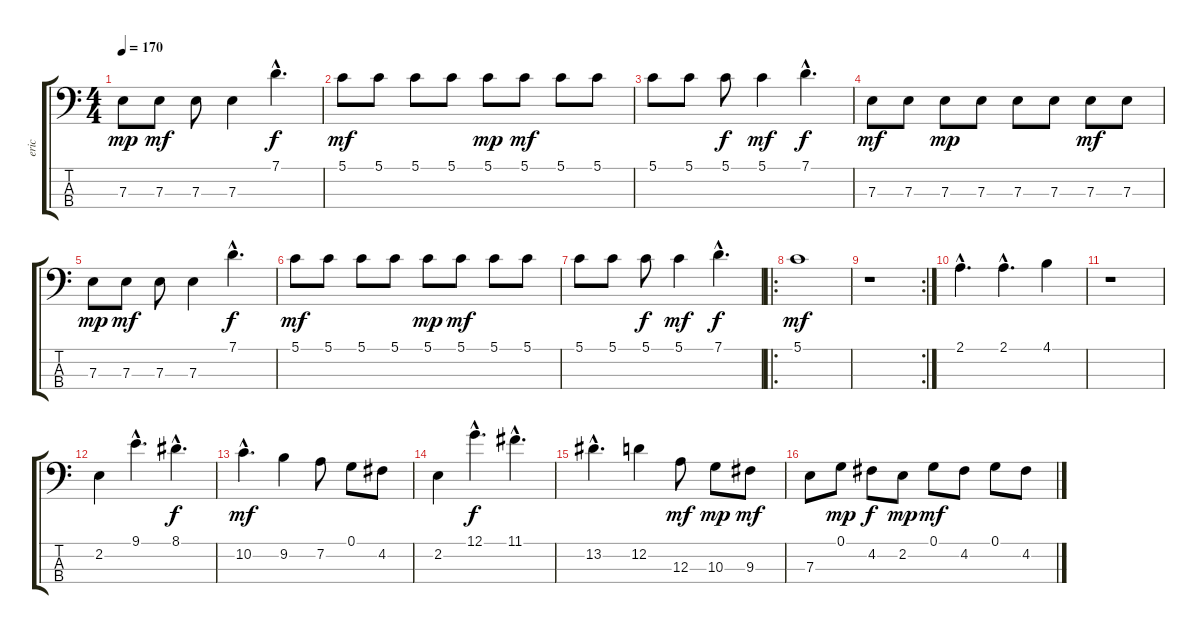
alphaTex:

\track ("eric" "eric") {instrument electricbassfinger}
\staff {score tabs}
\tuning (G2 D2 A1 E1) {hide}
\ts (4 4)
\tempo 170
\clef f4
\ks c
7.3.8{dy mp} 7.3.8{dy mf} 7.3.8 7.3.4 7.1{hac}.4{d dy f} |
5.1.8{dy mf} 5.1.8 5.1.8 5.1.8 5.1.8{dy mp} 5.1.8{dy mf} 5.1.8 5.1.8 |
5.1.8 5.1.8 5.1.8{dy f} 5.1.4{dy mf} 7.1{hac}.4{d dy f} |
7.3.8{dy mf} 7.3.8 7.3.8{dy mp} 7.3.8 7.3.8 7.3.8 7.3.8{dy mf} 7.3.8 |
7.3.8{dy mp} 7.3.8{dy mf} 7.3.8 7.3.4 7.1{hac}.4{d dy f} |
5.1.8{dy mf} 5.1.8 5.1.8 5.1.8 5.1.8{dy mp} 5.1.8{dy mf} 5.1.8 5.1.8 |
5.1.8 5.1.8 5.1.8{dy f} 5.1.4{dy mf} 7.1{hac}.4{d dy f} |
\ro
5.1.1{dy mf} |
\rc 2
r.1 |
2.1{hac}.4{d} 2.1{hac}.4{d} 4.1.4 |
r.1 |
2.2.4 9.1{hac}.4{d} 8.1{hac}.4{d dy f} |
10.2{hac}.4{d dy mf} 9.2.4 7.2.8 0.1.8 4.2.8 |
2.2.4 12.1{hac}.4{d dy f} 11.1{hac}.4{d} |
13.2{hac}.4{d} 12.2.4 12.3.8{dy mf} 10.3.8{dy mp} 9.3.8{dy mf} |
7.3.8 0.1.8{dy mp} 4.2.8{dy f} 2.2.8{dy mp} 0.1.8{dy mf} 4.2.8 0.1.8 4.2.8
